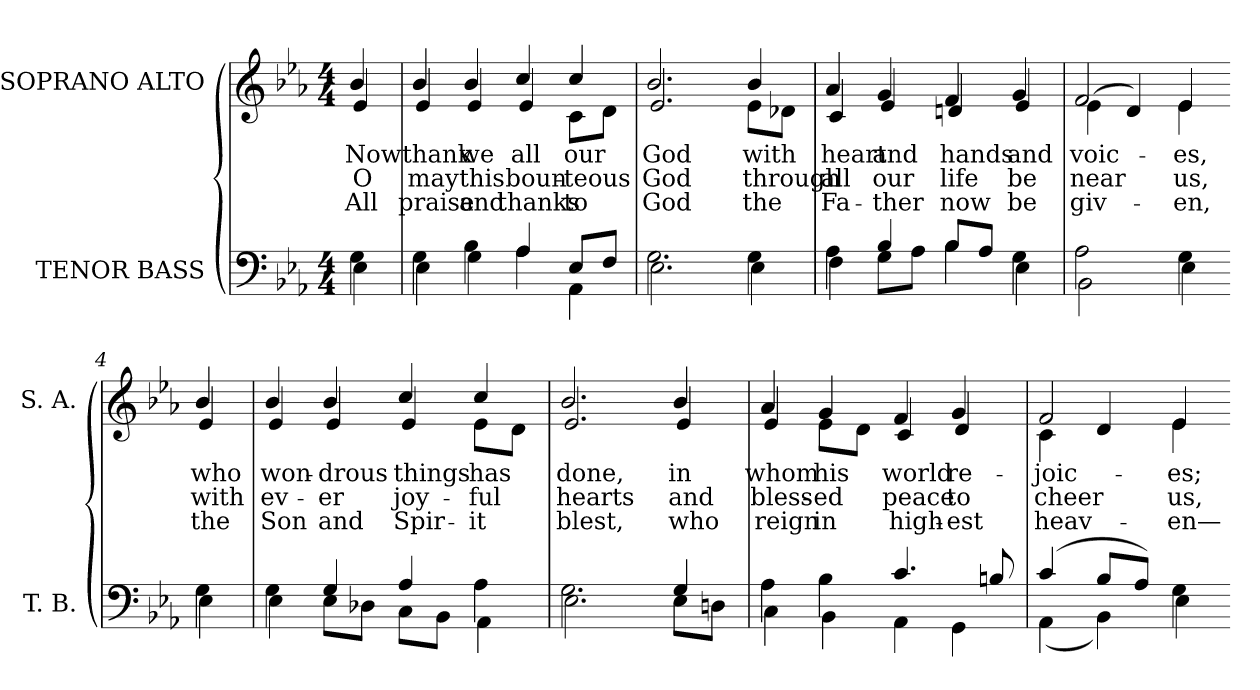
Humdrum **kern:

**kern	**kern	**text	**text	**text
*part2	*part1	*part1	*part1	*part1
*staff2	*staff1	*staff1	*staff1	*staff1
*I"TENOR BASS	*I"SOPRANO ALTO	*	*	*
*I'T. B.	*I'S. A.	*	*	*
!!LO:PB:g=z
*clefF4	*clefG2	*	*	*
*k[b-e-a-]	*k[b-e-a-]	*	*	*
*E-:	*E-:	*	*	*
*M4/4	*M4/4	*	*	*
=	=	=	=	=
*^	*	*	*	*
!	!	!LO:TX:b:cj:t=1	!	!	!
!	!	!LO:TX:b:cj:t=2	!	!	!
!	!	!LO:TX:b:cj:t=3	!	!	!
!	!	!	!LO:LY:b:color=#000000	!LO:LY:b:color=#000000	!LO:LY:b:color=#000000
*	*	*^	*	*	*
4Gi\	4E-i\	4b-i/	4e-i/	Now	O	All
=	=	=	=	=	=	=
!	!	!	!	!LO:LY:b:color=#000000	!LO:LY:b:color=#000000	!LO:LY:b:color=#000000
4Gi\	4E-i\	4b-i/	4e-i/	thank	may	praise
!	!	!	!	!LO:LY:b:color=#000000	!LO:LY:b:color=#000000	!LO:LY:b:color=#000000
4B-i\	4Gi\	4b-i/	4e-i/	we	this	and
!	!	!	!	!LO:LY:b:color=#000000	!LO:LY:b:color=#000000	!LO:LY:b:color=#000000
4A-i/	4A-i\	4cci/	4e-i/	all	boun-	thanks
!	!	!	!	!LO:LY:b:color=#000000	!LO:LY:b:color=#000000	!LO:LY:b:color=#000000
8E-i/L	4AA-i\	4cci/	8ci\L	our	-teous	to
8Fi/J	.	.	8di\J	.	.	.
=1	=1	=1	=1	=1	=1	=1
!	!	!	!	!LO:LY:b:color=#000000	!LO:LY:b:color=#000000	!LO:LY:b:color=#000000
2.Gi\	2.E-i\	2.b-i/	2.e-i/	God	God	God
!	!	!	!	!LO:LY:b:color=#000000	!LO:LY:b:color=#000000	!LO:LY:b:color=#000000
4Gi\	4E-i\	4b-i/	8e-i\L	with	through	the
.	.	.	8d-Xi\J	.	.	.
=2	=2	=2	=2	=2	=2	=2
!	!	!	!	!LO:LY:b:color=#000000	!LO:LY:b:color=#000000	!LO:LY:b:color=#000000
4A-i\	4Fi\	4a-i/	4ci/	heart	all	Fa-
!	!	!	!	!LO:LY:b:color=#000000	!LO:LY:b:color=#000000	!LO:LY:b:color=#000000
4B-i/	8Gi\L	4gi/	4e-i/	and	our	-ther
.	8A-i\J	.	.	.	.	.
!	!	!	!	!LO:LY:b:color=#000000	!LO:LY:b:color=#000000	!LO:LY:b:color=#000000
8B-i/L	4B-i\	4fi/	4dni/	hands	life	now
8A-i/J	.	.	.	.	.	.
!	!	!	!	!LO:LY:b:color=#000000	!LO:LY:b:color=#000000	!LO:LY:b:color=#000000
4Gi\	4E-i\	4gi/	4e-i/	and	be	be
=3	=3	=3	=3	=3	=3	=3
!	!	!	!	!LO:LY:b:color=#000000	!LO:LY:b:color=#000000	!LO:LY:b:color=#000000
2A-i\	2BB-i\	2fi/	(4e-i\	voic-	near	giv-
.	.	.	4di/)	.	.	.
!	!	!	!	!LO:LY:b:color=#000000	!LO:LY:b:color=#000000	!LO:LY:b:color=#000000
4Gi\	4E-i\	4e-i/	4e-i\	-es,	us,	-en,
!!LO:LB:g=z	!!
=4-	=4-	=4-	=4-	=4-	=4-	=4-
!	!	!	!	!LO:LY:b:color=#000000	!LO:LY:b:color=#000000	!LO:LY:b:color=#000000
4Gi\	4E-i\	4b-i/	4e-i/	who	with	the
=5	=5	=5	=5	=5	=5	=5
!	!	!	!	!LO:LY:b:color=#000000	!LO:LY:b:color=#000000	!LO:LY:b:color=#000000
4Gi\	4E-i\	4b-i/	4e-i/	won-	ev-	Son
!	!	!	!	!LO:LY:b:color=#000000	!LO:LY:b:color=#000000	!LO:LY:b:color=#000000
4Gi/	8E-i\L	4b-i/	4e-i/	-drous	-er	and
.	8D-Xi\J	.	.	.	.	.
!	!	!	!	!LO:LY:b:color=#000000	!LO:LY:b:color=#000000	!LO:LY:b:color=#000000
4A-i/	8Ci\L	4cci/	4e-i/	things	joy-	Spir-
.	8BB-i\J	.	.	.	.	.
!	!	!	!	!LO:LY:b:color=#000000	!LO:LY:b:color=#000000	!LO:LY:b:color=#000000
4A-i\	4AA-i\	4cci/	8e-i\L	has	-ful	-it
.	.	.	8di\J	.	.	.
=6	=6	=6	=6	=6	=6	=6
!	!	!	!	!LO:LY:b:color=#000000	!LO:LY:b:color=#000000	!LO:LY:b:color=#000000
2.Gi\	2.E-i\	2.b-i/	2.e-i/	done,	hearts	blest,
!	!	!	!	!LO:LY:b:color=#000000	!LO:LY:b:color=#000000	!LO:LY:b:color=#000000
4Gi/	8E-i\L	4b-i/	4e-i/	in	and	who
.	8Dni\J	.	.	.	.	.
=7	=7	=7	=7	=7	=7	=7
!	!	!	!	!LO:LY:b:color=#000000	!LO:LY:b:color=#000000	!LO:LY:b:color=#000000
4A-i\	4Ci\	4a-i/	4e-i/	whom	bless-	reign
!	!	!	!	!LO:LY:b:color=#000000	!LO:LY:b:color=#000000	!LO:LY:b:color=#000000
4B-i\	4BB-i\	4gi/	8e-i\L	his	-ed	in
.	.	.	8di\J	.	.	.
!	!	!	!	!LO:LY:b:color=#000000	!LO:LY:b:color=#000000	!LO:LY:b:color=#000000
4.ci/	4AA-i\	4fi/	4ci/	world	peace	high-
!	!	!	!	!LO:LY:b:color=#000000	!LO:LY:b:color=#000000	!LO:LY:b:color=#000000
.	4GGi\	4gi/	4di/	re-	to	-est
8Bni/	.	.	.	.	.	.
=8	=8	=8	=8	=8	=8	=8
!	!	!	!	!LO:LY:b:color=#000000	!LO:LY:b:color=#000000	!LO:LY:b:color=#000000
(4ci/	(4AA-i\	2fi/	4ci\	-joic-	cheer	heav-
8B-i/L	4BB-i\)	.	4di/	.	.	.
8A-i/J)	.	.	.	.	.	.
!	!	!	!	!LO:LY:b:color=#000000	!LO:LY:b:color=#000000	!LO:LY:b:color=#000000
4Gi\	4E-i\	4e-i/	4e-i\	-es;	us,	-en—
*v	*v	*	*	*	*	*
*	*v	*v	*	*	*
=-	=-	=-	=-	=-
*-	*-	*-	*-	*-
